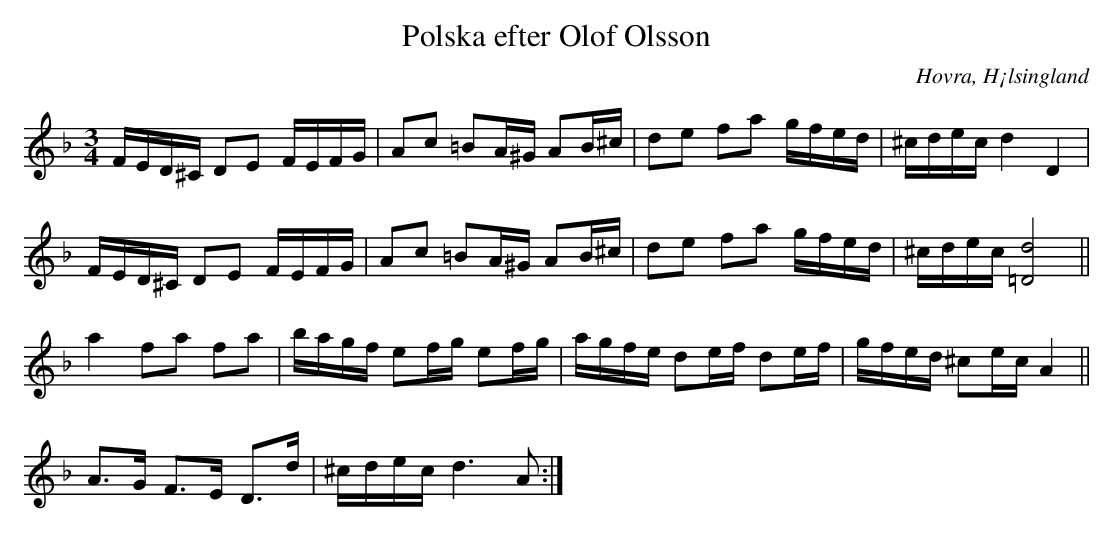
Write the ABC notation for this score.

X:1
T: Polska efter Olof Olsson
O: Hovra, H¡lsingland
M: 3/4
L: 1/16
K: Dm
FED^C D2E2 FEFG | A2c2 =B2A^G A2B^c | d2e2 f2a2 gfed | ^cdec d4 D4 |
FED^C D2E2 FEFG | A2c2 =B2A^G A2B^c | d2e2 f2a2 gfed | ^cdec [=Dd]8 ||
a4 f2a2 f2a2 | bagf e2fg e2fg | agfe d2ef d2ef | gfed ^c2ec A4 ||
A2>G2 F2>E2 D2>d2 | ^cdec d6 A2 :|
